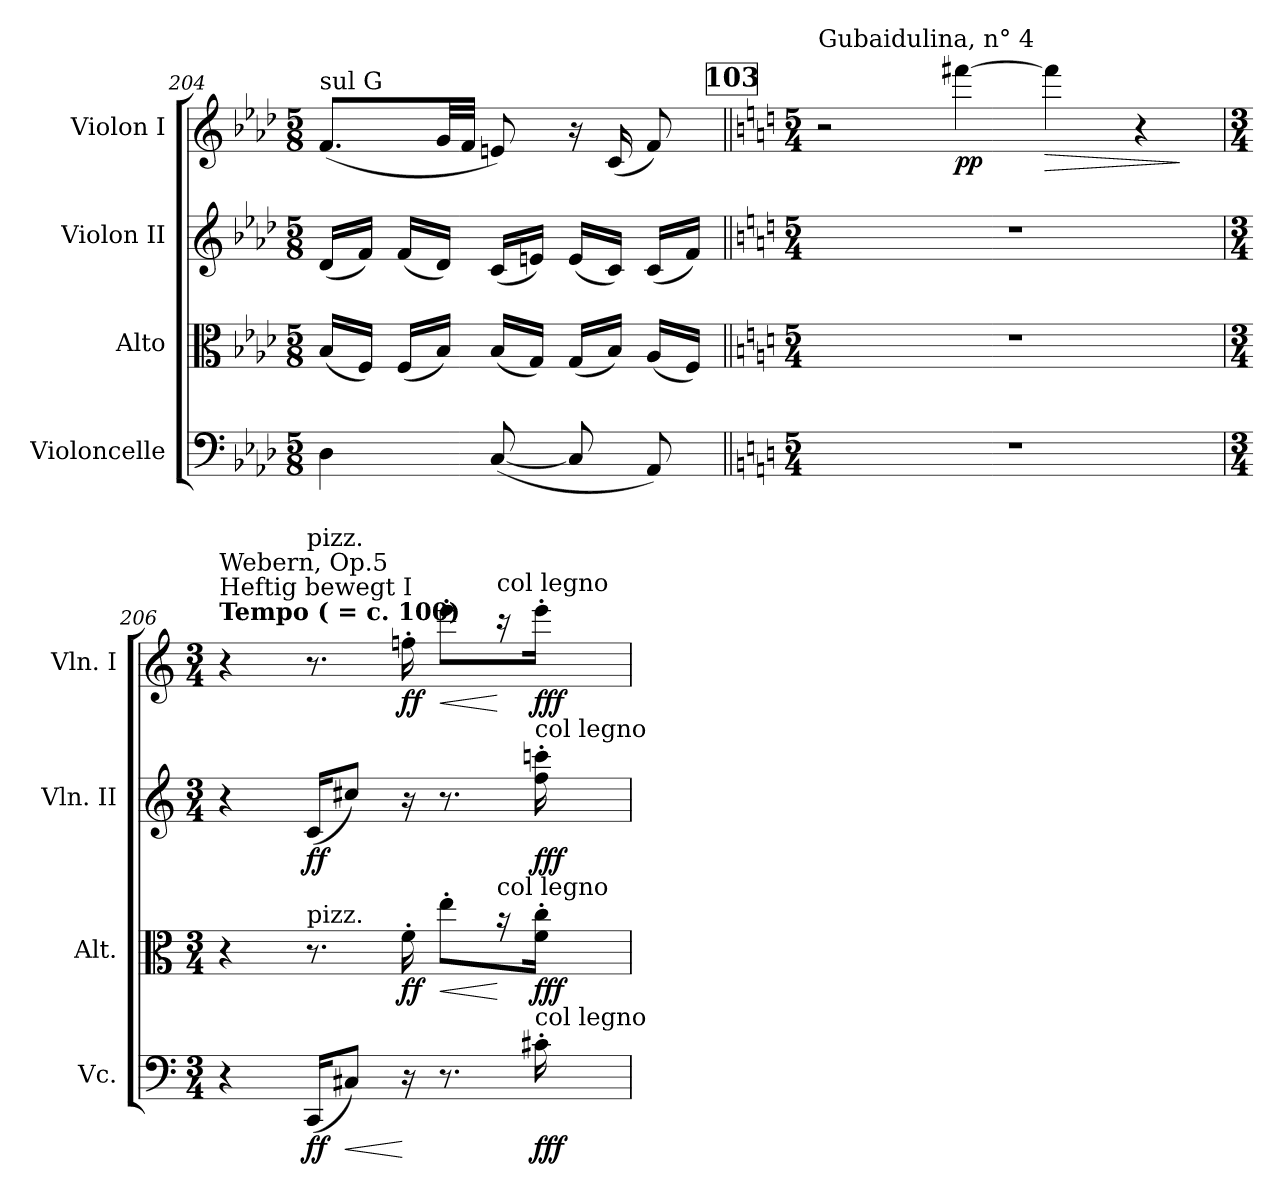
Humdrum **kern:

**kern	**dynam	**kern	**dynam	**kern	**dynam	**kern	**dynam
*part4	*part4	*part3	*part3	*part2	*part2	*part1	*part1
*staff4	*staff4	*staff3	*staff3	*staff2	*staff2	*staff1	*staff1
*I"Violoncelle	*	*I"Alto	*	*I"Violon II	*	*I"Violon I	*
*I'Vc.	*	*I'Alt.	*	*I'Vln. II	*	*I'Vln. I	*
*clefF4	*	*clefC3	*	*clefG2	*	*clefG2	*
*k[b-e-a-d-]	*	*k[b-e-a-d-]	*	*k[b-e-a-d-]	*	*k[b-e-a-d-]	*
*A-:	*	*A-:	*	*A-:	*	*A-:	*
*M5/8	*	*M5/8	*	*M5/8	*	*M5/8	*
=204	=204	=204	=204	=204	=204	=204	=204
!	!	!	!	!	!	!LO:TX:a:t=sul G	!
4D-\	.	(16B-/LL	.	(16d-/LL	.	(8.f/L	.
.	.	16F/JJ)	.	16f/JJ)	.	.	.
.	.	(16F/LL	.	(16f/LL	.	.	.
.	.	16B-/JJ)	.	16d-/JJ)	.	32g/LL	.
.	.	.	.	.	.	32f/JJJ	.
([8C/	.	(16B-/LL	.	(16c/LL	.	8en/)	.
.	.	16G/JJ)	.	16en/JJ)	.	.	.
8C/]	.	(16G/LL	.	(16e/LL	.	16r	.
.	.	16B-/JJ)	.	16c/JJ)	.	(16c/	.
8AA-/)	.	(16A-/LL	.	(16c/LL	.	8f/)	.
.	.	16F/JJ)	.	16f/JJ)	.	.	.
!!LO:LB:g=z
!!LO:REH:place=s1:a:t=103
=205||	=205||	=205||	=205||	=205||	=205||	=205||	=205||
*k[]	*	*k[]	*	*k[]	*	*k[]	*
*C:	*	*C:	*	*C:	*	*C:	*
*M5/4	*	*M5/4	*	*M5/4	*	*M5/4	*
!	!	!	!	!	!	!LO:TX:a:t=Gubaidulina, n° 4	!
4%5r	.	4%5r	.	4%5r	.	2r	.
!	!	!	!	!	!	!	!LO:DY:b
.	.	.	.	.	.	[>4fff#X\	pp
!	!	!	!	!	!	!	!LO:HP:b
.	.	.	.	.	.	4fff#\]	>
.	.	.	.	.	.	4r	.
.	.	.	.	.	.	.	]
=206	=206	=206	=206	=206	=206	=206	=206
!!LO:REH:place=s1:a:t=104
*M3/4	*	*M3/4	*	*M3/4	*	*M3/4	*
!	!	!	!	!	!	!LO:TX:a:B:t=Tempo (   = c. 100)	!
!	!	!	!	!	!	!LO:TX:a:t=Heftig bewegt  I	!
!	!	!	!	!	!	!LO:TX:a:t=Webern, Op.5	!
4r	.	4r	.	4r	.	4r	.
!	!	!	!	!	!	!LO:TX:a:color=#000000:t=pizz.	!
!	!	!LO:TX:a:color=#000000:t=pizz.	!	!	!	!	!
!	!LO:DY:b	!	!	!	!LO:DY:b	!	!
(16CC/KL	ff	8.r	.	(16c/KL	ff	8.r	.
!	!LO:HP:b	!	!	!	!	!	!
8C#X/J)	<	.	.	8cc#X/J)	.	.	.
!	!	!	!LO:DY:b	!	!	!	!LO:DY:b
16r	[	16f'>\	ff	16r	.	16ffn'>\	ff
!	!	!	!LO:HP:b	!	!	!	!LO:HP:b
8.r	.	8ee'>\L	<	8.r	.	8eee'>\L	<
!	!	!	!	!	!	!LO:TX:a:color=#000000:t=col legno	!
!	!	!LO:TX:a:color=#000000:t=col legno	!	!	!	!	!
.	.	16r	[	.	.	16r	[
!	!	!	!	!LO:TX:a:color=#000000:t=col legno	!	!	!
!LO:TX:a:color=#000000:t=col legno	!	!	!	!	!	!	!
!	!LO:DY:b	!	!LO:DY:b	!	!LO:DY:b	!	!LO:DY:b
16c#X'>\	fff	16cc\'> 16f\'>Jk	fff	16cccn\'> 16ff\'>	fff	16eee'>\Jk	fff
=	=	=	=	=	=	=	=
*-	*-	*-	*-	*-	*-	*-	*-
